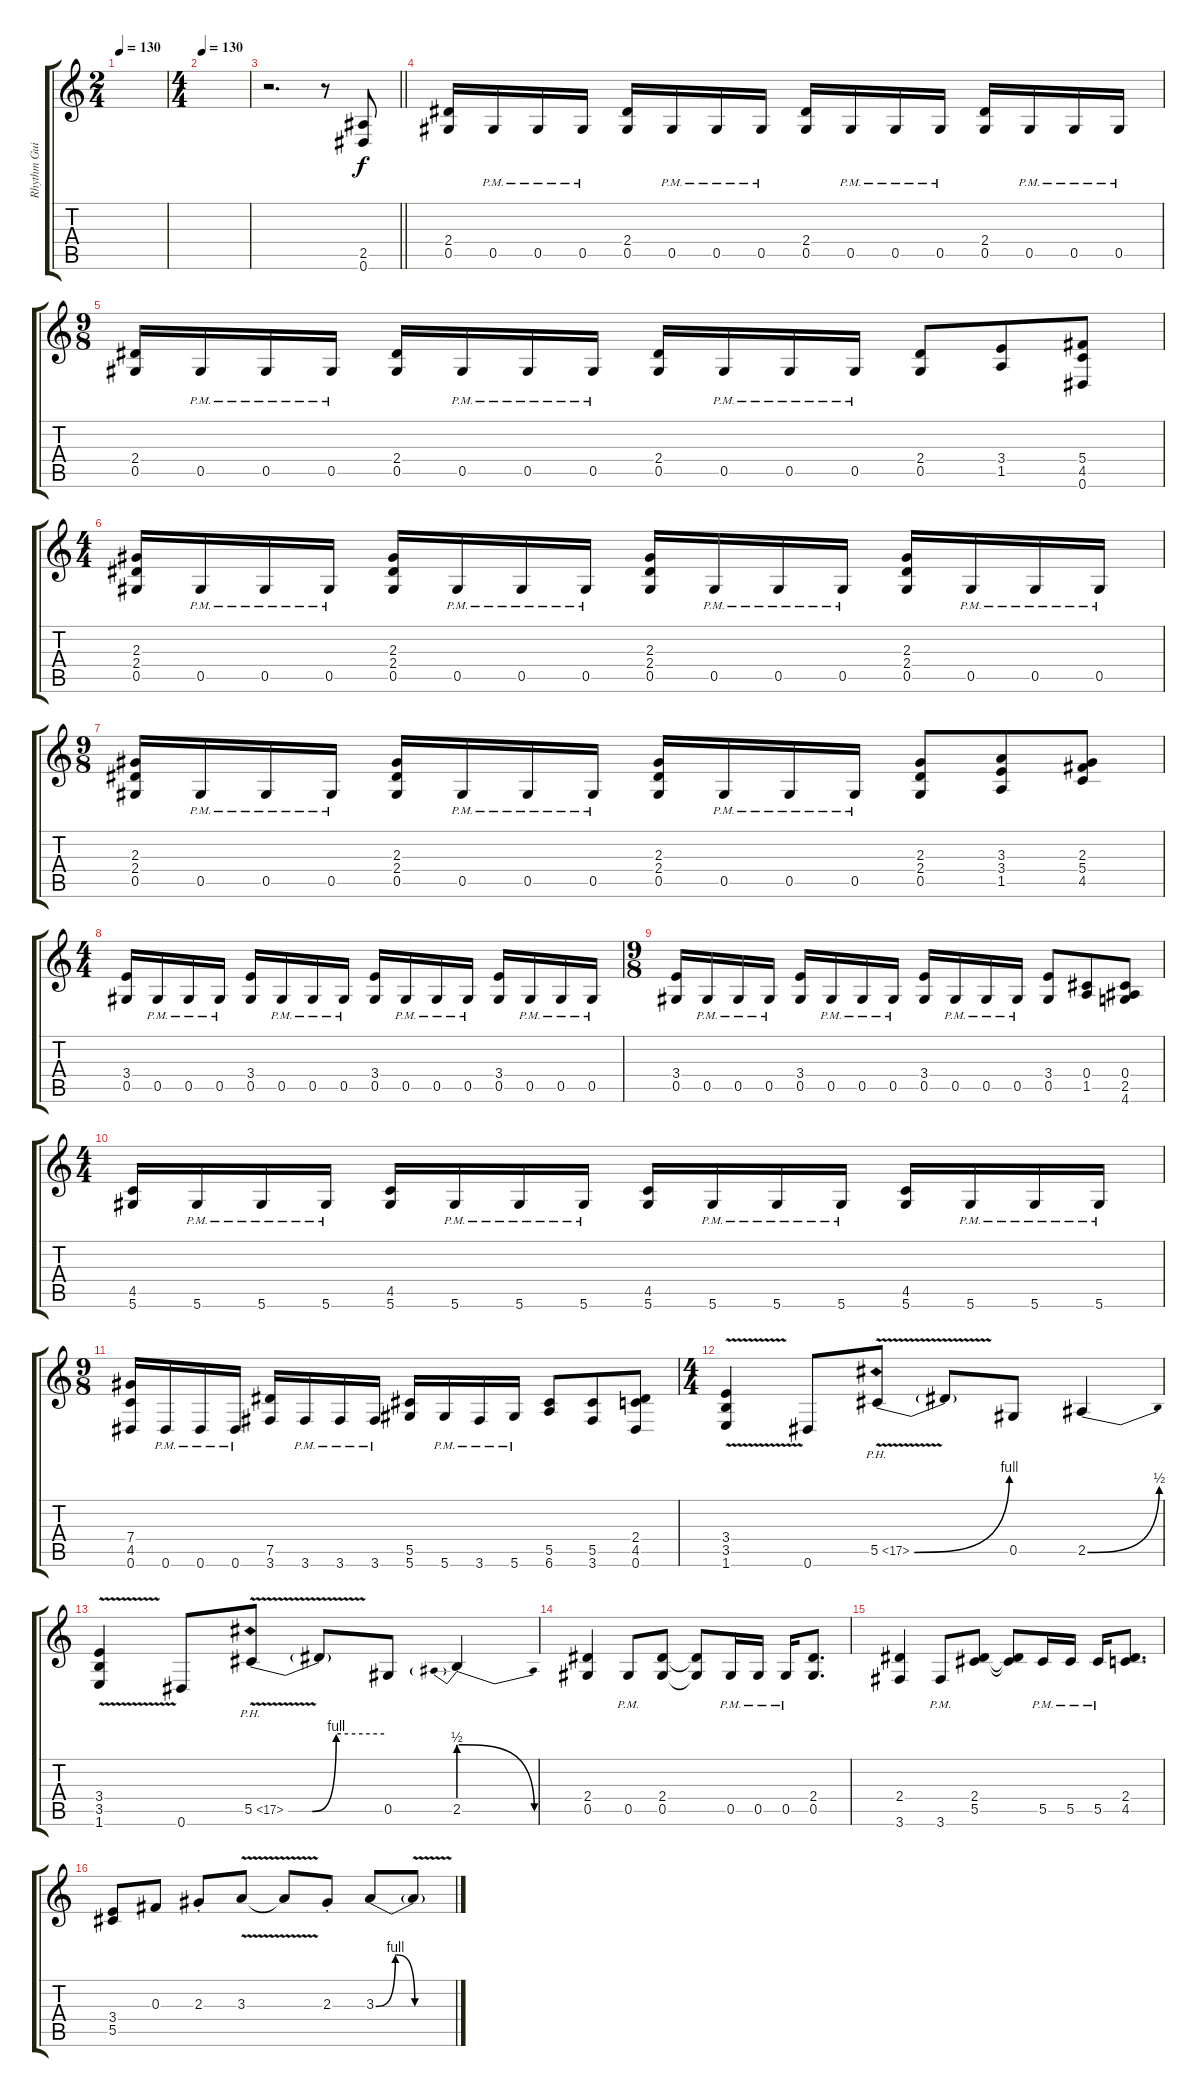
\track ("Rhythm Guitar" "Rhythm Gui") {instrument overdrivenguitar}
\staff {score tabs}
\tuning (Eb4 Bb3 Gb3 Db3 Ab2 Eb2) {hide}
\ts (2 4)
\tempo 130
\clef g2
\ks c
|
\ts (4 4)
\tempo 130
|
\barLineRight lightlight
r.2{d} r.8 (2.5 0.6).8 |
(2.4 0.5).16 0.5{pm}.16 0.5{pm}.16 0.5{pm}.16 (2.4 0.5).16 0.5{pm}.16 0.5{pm}.16 0.5{pm}.16 (2.4 0.5).16 0.5{pm}.16 0.5{pm}.16 0.5{pm}.16 (2.4 0.5).16 0.5{pm}.16 0.5{pm}.16 0.5{pm}.16 |
\ts (9 8)
(2.4 0.5).16 0.5{pm}.16 0.5{pm}.16 0.5{pm}.16{beam split} (2.4 0.5).16 0.5{pm}.16{beam merge} 0.5{pm}.16 0.5{pm}.16{beam split} (2.4 0.5).16 0.5{pm}.16 0.5{pm}.16 0.5{pm}.16 (2.4 0.5).8 (3.4 1.5).8 (5.4 4.5 0.6).8 |
\ts (4 4)
(2.3 2.4 0.5).16 0.5{pm}.16 0.5{pm}.16 0.5{pm}.16 (2.3 2.4 0.5).16 0.5{pm}.16 0.5{pm}.16 0.5{pm}.16 (2.3 2.4 0.5).16 0.5{pm}.16 0.5{pm}.16 0.5{pm}.16 (2.3 2.4 0.5).16 0.5{pm}.16 0.5{pm}.16 0.5{pm}.16 |
\ts (9 8)
(2.3 2.4 0.5).16 0.5{pm}.16 0.5{pm}.16 0.5{pm}.16{beam split} (2.3 2.4 0.5).16 0.5{pm}.16{beam merge} 0.5{pm}.16 0.5{pm}.16{beam split} (2.3 2.4 0.5).16 0.5{pm}.16 0.5{pm}.16 0.5{pm}.16 (2.3 2.4 0.5).8 (3.3 3.4 1.5).8 (2.3 5.4 4.5).8 |
\ts (4 4)
(3.4 0.5).16 0.5{pm}.16 0.5{pm}.16 0.5{pm}.16 (3.4 0.5).16 0.5{pm}.16 0.5{pm}.16 0.5{pm}.16 (3.4 0.5).16 0.5{pm}.16 0.5{pm}.16 0.5{pm}.16 (3.4 0.5).16 0.5{pm}.16 0.5{pm}.16 0.5{pm}.16 |
\ts (9 8)
(3.4 0.5).16 0.5{pm}.16 0.5{pm}.16 0.5{pm}.16{beam split} (3.4 0.5).16 0.5{pm}.16{beam merge} 0.5{pm}.16 0.5{pm}.16{beam split} (3.4 0.5).16 0.5{pm}.16 0.5{pm}.16 0.5{pm}.16 (3.4 0.5).8 (0.4 1.5).8 (0.4 2.5 4.6).8 |
\ts (4 4)
(4.5 5.6).16 5.6{pm}.16 5.6{pm}.16 5.6{pm}.16 (4.5 5.6).16 5.6{pm}.16 5.6{pm}.16 5.6{pm}.16 (4.5 5.6).16 5.6{pm}.16 5.6{pm}.16 5.6{pm}.16 (4.5 5.6).16 5.6{pm}.16 5.6{pm}.16 5.6{pm}.16 |
\ts (9 8)
(7.4 4.5 0.6).16 0.6{pm}.16 0.6{pm}.16 0.6{pm}.16{beam split} (7.5 3.6).16 3.6{pm}.16{beam merge} 3.6{pm}.16 3.6{pm}.16{beam split} (5.5 5.6).16 5.6{pm}.16 3.6{pm}.16 5.6{pm}.16 (5.5 6.6).8 (5.5 3.6).8 (2.4 4.5 0.6).8 |
\ts (4 4)
(3.4{v} 3.5{v} 1.6{v}).4 0.6.8 5.5{be (bend 0 0 60 4) ph 12 v}.8 5.5{t}.8 0.5.8 2.5{be (bend 0 0 60 2)}.4 |
(3.4{v} 3.5{v} 1.6{v}).4 0.6.8 5.5{be (custom 0 0 15 0 30 4 60 4) ph 12 v}.8 5.5{t}.8 0.5.8 2.5{be (prebendrelease 0 2 60 0)}.4 |
(2.4 0.5).4 0.5{pm}.8 (2.4 0.5).8 (2.4{t} 0.5{t}).8 0.5{pm}.16 0.5{pm}.16 0.5{pm}.16 (2.4 0.5).8{d} |
(2.4 3.6).4 3.6{pm}.8 (2.4 5.5).8 (2.4{t} 5.5{t}).8 5.5{pm}.16 5.5{pm}.16 5.5{pm}.16 (2.4 4.5).8{d} |
(3.4 5.5).8 0.3.8 2.3{st}.8 3.3{v}.8 3.3{t}.8 2.3{st}.8 3.3{be (bendrelease 0 0 7 4 45 4 60 0)}.8 3.3{be (hold 0 0 60 0) v t}.8
